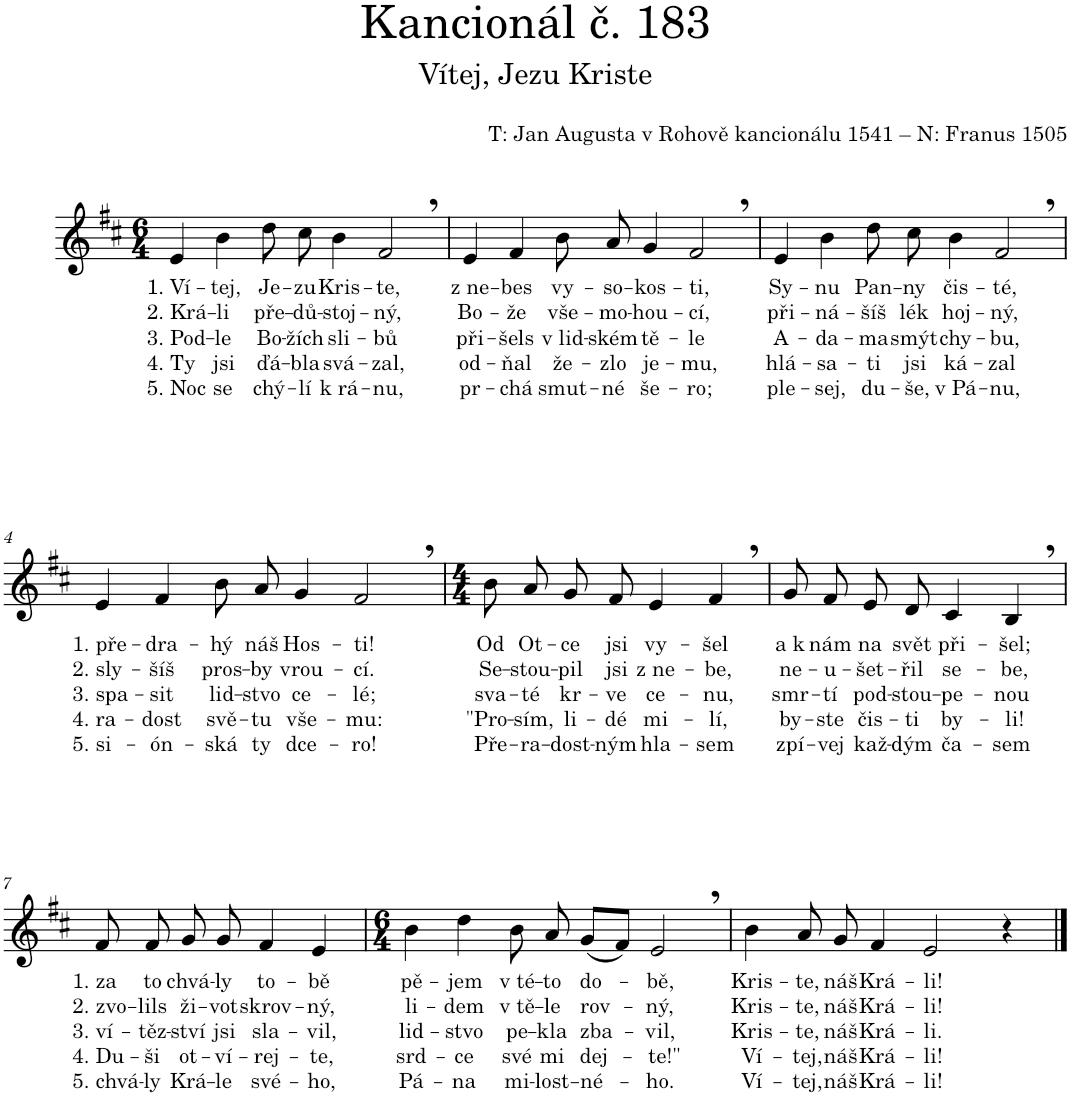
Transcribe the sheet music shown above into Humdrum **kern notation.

**kern	**text	**text	**text	**text	**text
*part1	*part1	*part1	*part1	*part1	*part1
*staff1	*staff1	*staff1	*staff1	*staff1	*staff1
*I"Flétna	*	*	*	*	*
*I'Fl.	*	*	*	*	*
*clefG2	*	*	*	*	*
*k[f#c#]	*	*	*	*	*
*M6/4	*	*	*	*	*
=1	=1	=1	=1	=1	=1
!	!LO:LY:b	!LO:LY:b	!LO:LY:b	!LO:LY:b	!LO:LY:b
4e/	1. Ví-	2. Krá-	3. Pod-	4. Ty	5. Noc
!	!LO:LY:b	!LO:LY:b	!LO:LY:b	!LO:LY:b	!LO:LY:b
4b\	-tej,	-li	-le	jsi	se
!	!LO:LY:b	!LO:LY:b	!LO:LY:b	!LO:LY:b	!LO:LY:b
8dd\	Je-	pře-	Bo-	ďá-	chý-
!	!LO:LY:b	!LO:LY:b	!LO:LY:b	!LO:LY:b	!LO:LY:b
8cc#\	-zu	-dů-	-žích	-bla	-lí
!	!LO:LY:b	!LO:LY:b	!LO:LY:b	!LO:LY:b	!LO:LY:b
4b\	Kris-	-stoj-	sli-	svá-	k rá-
!	!LO:LY:b	!LO:LY:b	!LO:LY:b	!LO:LY:b	!LO:LY:b
2f#,/	-te,	-ný,	-bů	-zal,	-nu,
=2	=2	=2	=2	=2	=2
!	!LO:LY:b	!LO:LY:b	!LO:LY:b	!LO:LY:b	!LO:LY:b
4e/	z ne-	Bo-	při-	od-	pr-
!	!LO:LY:b	!LO:LY:b	!LO:LY:b	!LO:LY:b	!LO:LY:b
4f#/	-bes	-že	-šels	-ňal	-chá
!	!LO:LY:b	!LO:LY:b	!LO:LY:b	!LO:LY:b	!LO:LY:b
8b\	vy-	vše-	v lid-	že-	smut-
!	!LO:LY:b	!LO:LY:b	!LO:LY:b	!LO:LY:b	!LO:LY:b
8a/	-so-	-mo-	-ském	-zlo	-né
!	!LO:LY:b	!LO:LY:b	!LO:LY:b	!LO:LY:b	!LO:LY:b
4g/	-kos-	-hou-	tě-	je-	še-
!	!LO:LY:b	!LO:LY:b	!LO:LY:b	!LO:LY:b	!LO:LY:b
2f#,/	-ti,	-cí,	-le	-mu,	-ro;
=3	=3	=3	=3	=3	=3
!	!LO:LY:b	!LO:LY:b	!LO:LY:b	!LO:LY:b	!LO:LY:b
4e/	Sy-	při-	A-	hlá-	ple-
!	!LO:LY:b	!LO:LY:b	!LO:LY:b	!LO:LY:b	!LO:LY:b
4b\	-nu	-ná-	-da-	-sa-	-sej,
!	!LO:LY:b	!LO:LY:b	!LO:LY:b	!LO:LY:b	!LO:LY:b
8dd\	Pan-	-šíš	-ma	-ti	du-
!	!LO:LY:b	!LO:LY:b	!LO:LY:b	!LO:LY:b	!LO:LY:b
8cc#\	-ny	lék	smýt	jsi	-še,
!	!LO:LY:b	!LO:LY:b	!LO:LY:b	!LO:LY:b	!LO:LY:b
4b\	čis-	hoj-	chy-	ká-	v Pá-
!	!LO:LY:b	!LO:LY:b	!LO:LY:b	!LO:LY:b	!LO:LY:b
2f#,/	-té,	-ný,	-bu,	-zal	-nu,
!!LO:LB:g=z
=4	=4	=4	=4	=4	=4
!	!LO:LY:b	!LO:LY:b	!LO:LY:b	!LO:LY:b	!LO:LY:b
4e/	1. pře-	2. sly-	3. spa-	4. ra-	5. si-
!	!LO:LY:b	!LO:LY:b	!LO:LY:b	!LO:LY:b	!LO:LY:b
4f#/	-dra-	-šíš	-sit	-dost	-ón-
!	!LO:LY:b	!LO:LY:b	!LO:LY:b	!LO:LY:b	!LO:LY:b
8b\	-hý	pros-	lid-	svě-	-ská
!	!LO:LY:b	!LO:LY:b	!LO:LY:b	!LO:LY:b	!LO:LY:b
8a/	náš	-by	-stvo	-tu	ty
!	!LO:LY:b	!LO:LY:b	!LO:LY:b	!LO:LY:b	!LO:LY:b
4g/	Hos-	vrou-	ce-	vše-	dce-
!	!LO:LY:b	!LO:LY:b	!LO:LY:b	!LO:LY:b	!LO:LY:b
2f#,/	-ti!	-cí.	-lé;	-mu:	-ro!
=5	=5	=5	=5	=5	=5
*M4/4	*	*	*	*	*
!	!LO:LY:b	!LO:LY:b	!LO:LY:b	!LO:LY:b	!LO:LY:b
8b\	Od	Se-	sva-	"Pro-	Pře-
!	!LO:LY:b	!LO:LY:b	!LO:LY:b	!LO:LY:b	!LO:LY:b
8a/	Ot-	-stou-	-té	-sím,	-ra-
!	!LO:LY:b	!LO:LY:b	!LO:LY:b	!LO:LY:b	!LO:LY:b
8g/	-ce	-pil	kr-	li-	-dost-
!	!LO:LY:b	!LO:LY:b	!LO:LY:b	!LO:LY:b	!LO:LY:b
8f#/	jsi	jsi	-ve	-dé	-ným
!	!LO:LY:b	!LO:LY:b	!LO:LY:b	!LO:LY:b	!LO:LY:b
4e/	vy-	z ne-	ce-	mi-	hla-
!	!LO:LY:b	!LO:LY:b	!LO:LY:b	!LO:LY:b	!LO:LY:b
4f#,/	-šel	-be,	-nu,	-lí,	-sem
=6	=6	=6	=6	=6	=6
!	!LO:LY:b	!LO:LY:b	!LO:LY:b	!LO:LY:b	!LO:LY:b
8g/	a k	ne-	smr-	by-	zpí-
!	!LO:LY:b	!LO:LY:b	!LO:LY:b	!LO:LY:b	!LO:LY:b
8f#/	nám	-u-	-tí	-ste	-vej
!	!LO:LY:b	!LO:LY:b	!LO:LY:b	!LO:LY:b	!LO:LY:b
8e/	na	-šet-	pod-	čis-	kaž-
!	!LO:LY:b	!LO:LY:b	!LO:LY:b	!LO:LY:b	!LO:LY:b
8d/	svět	-řil	-stou-	-ti	-dým
!	!LO:LY:b	!LO:LY:b	!LO:LY:b	!LO:LY:b	!LO:LY:b
4c#/	při-	se-	-pe-	by-	ča-
!	!LO:LY:b	!LO:LY:b	!LO:LY:b	!LO:LY:b	!LO:LY:b
4B,/	-šel;	-be,	-nou	-li!	-sem
!!LO:LB:g=z
=7	=7	=7	=7	=7	=7
!	!LO:LY:b	!LO:LY:b	!LO:LY:b	!LO:LY:b	!LO:LY:b
8f#/	1. za	2. zvo-	3. ví-	4. Du-	5. chvá-
!	!LO:LY:b	!LO:LY:b	!LO:LY:b	!LO:LY:b	!LO:LY:b
8f#/	to	-lils	-těz-	-ši	-ly
!	!LO:LY:b	!LO:LY:b	!LO:LY:b	!LO:LY:b	!LO:LY:b
8g/	chvá-	ži-	-ství	ot-	Krá-
!	!LO:LY:b	!LO:LY:b	!LO:LY:b	!LO:LY:b	!LO:LY:b
8g/	-ly	-vot	jsi	-ví-	-le
!	!LO:LY:b	!LO:LY:b	!LO:LY:b	!LO:LY:b	!LO:LY:b
4f#/	to-	skrov-	sla-	-rej-	své-
!	!LO:LY:b	!LO:LY:b	!LO:LY:b	!LO:LY:b	!LO:LY:b
4e/	-bě	-ný,	-vil,	-te,	-ho,
=8	=8	=8	=8	=8	=8
*M6/4	*	*	*	*	*
!	!LO:LY:b	!LO:LY:b	!LO:LY:b	!LO:LY:b	!LO:LY:b
4b\	pě-	li-	lid-	srd-	Pá-
!	!LO:LY:b	!LO:LY:b	!LO:LY:b	!LO:LY:b	!LO:LY:b
4dd\	-jem	-dem	-stvo	-ce	-na
!	!LO:LY:b	!LO:LY:b	!LO:LY:b	!LO:LY:b	!LO:LY:b
8b\	v té-	v tě-	pe-	své	mi-
!	!LO:LY:b	!LO:LY:b	!LO:LY:b	!LO:LY:b	!LO:LY:b
8a/	-to	-le	-kla	mi	-lost-
!	!LO:LY:b	!LO:LY:b	!LO:LY:b	!LO:LY:b	!LO:LY:b
(8g/L	do-	rov-	zba-	dej-	-né-
8f#/J)	.	.	.	.	.
!	!LO:LY:b	!LO:LY:b	!LO:LY:b	!LO:LY:b	!LO:LY:b
2e,/	-bě,	-ný,	-vil,	-te!"	-ho.
=9	=9	=9	=9	=9	=9
!	!LO:LY:b	!LO:LY:b	!LO:LY:b	!LO:LY:b	!LO:LY:b
4b\	Kris-	Kris-	Kris-	Ví-	Ví-
!	!LO:LY:b	!LO:LY:b	!LO:LY:b	!LO:LY:b	!LO:LY:b
8a/	-te,	-te,	-te,	-tej,	-tej,
!	!LO:LY:b	!LO:LY:b	!LO:LY:b	!LO:LY:b	!LO:LY:b
8g/	náš	náš	náš	náš	náš
!	!LO:LY:b	!LO:LY:b	!LO:LY:b	!LO:LY:b	!LO:LY:b
4f#/	Krá-	Krá-	Krá-	Krá-	Krá-
!	!LO:LY:b	!LO:LY:b	!LO:LY:b	!LO:LY:b	!LO:LY:b
2e/	-li!	-li!	-li.	-li!	-li!
4r	.	.	.	.	.
==	==	==	==	==	==
*-	*-	*-	*-	*-	*-
